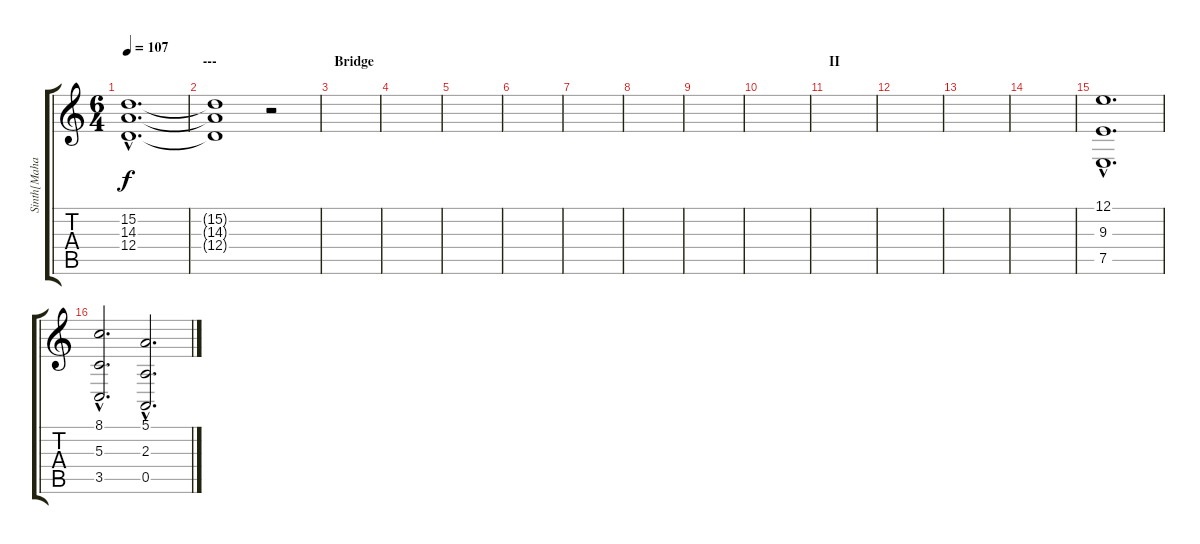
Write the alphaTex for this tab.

\track ("Sinth[Maha]" "Sinth[Maha") {instrument pad2warm}
\staff {score tabs}
\tuning (E4 B3 G3 D3 A2 E2) {hide}
\ts (6 4)
\tempo 107
\clef g2
\ks c
(15.2{hac} 14.3{hac} 12.4{hac}).1{d dy f} |
\section ("" "---")
(15.2{t} 14.3{t} 12.4{t}).1 r.2 |
\section ("" "Bridge")
|
|
|
|
|
|
|
|
\section ("" "II")
|
|
|
|
(12.1{hac} 9.3{hac} 7.5{hac}).1{d} |
(8.1{hac} 5.3{hac} 3.5{hac}).2{d} (5.1{hac} 2.3{hac} 0.5{hac}).2{d}
